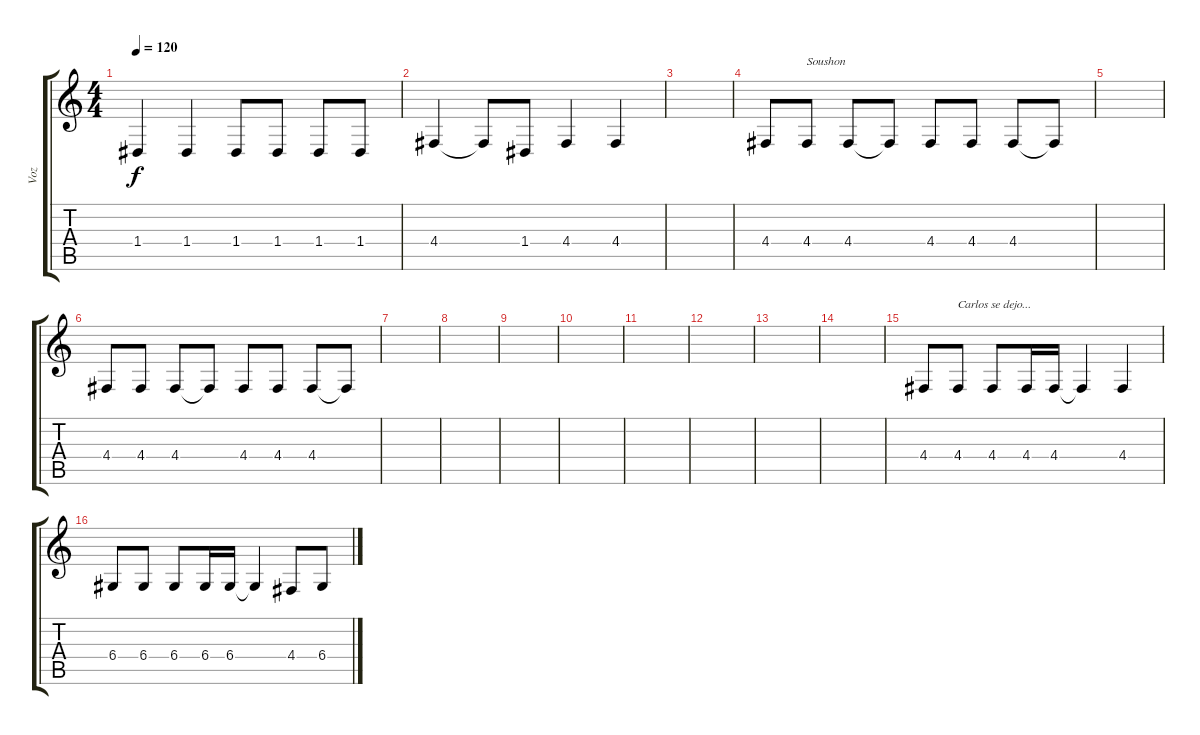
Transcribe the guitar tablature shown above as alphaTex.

\track ("Voz" "Voz") {instrument oboe}
\staff {score tabs}
\tuning (E4 B3 G3 D3 A2 E2) {hide}
\ts (4 4)
\tempo 120
\clef g2
\ks c
1.4.4{dy f} 1.4.4 1.4.8 1.4.8 1.4.8 1.4.8 |
4.4.4 4.4{t}.8 1.4.8 4.4.4 4.4.4 |
|
4.4.8 4.4.8{txt "Soushon"} 4.4.8 4.4{t}.8 4.4.8 4.4.8 4.4.8 4.4{t}.8 |
|
4.4.8 4.4.8 4.4.8 4.4{t}.8 4.4.8 4.4.8 4.4.8 4.4{t}.8 |
|
|
|
|
|
|
|
|
4.4.8 4.4.8{txt "Carlos se dejo..."} 4.4.8 4.4.16 4.4.16 4.4{t}.4 4.4.4 |
6.4.8 6.4.8 6.4.8 6.4.16 6.4.16 6.4{t}.4 4.4.8 6.4.8
